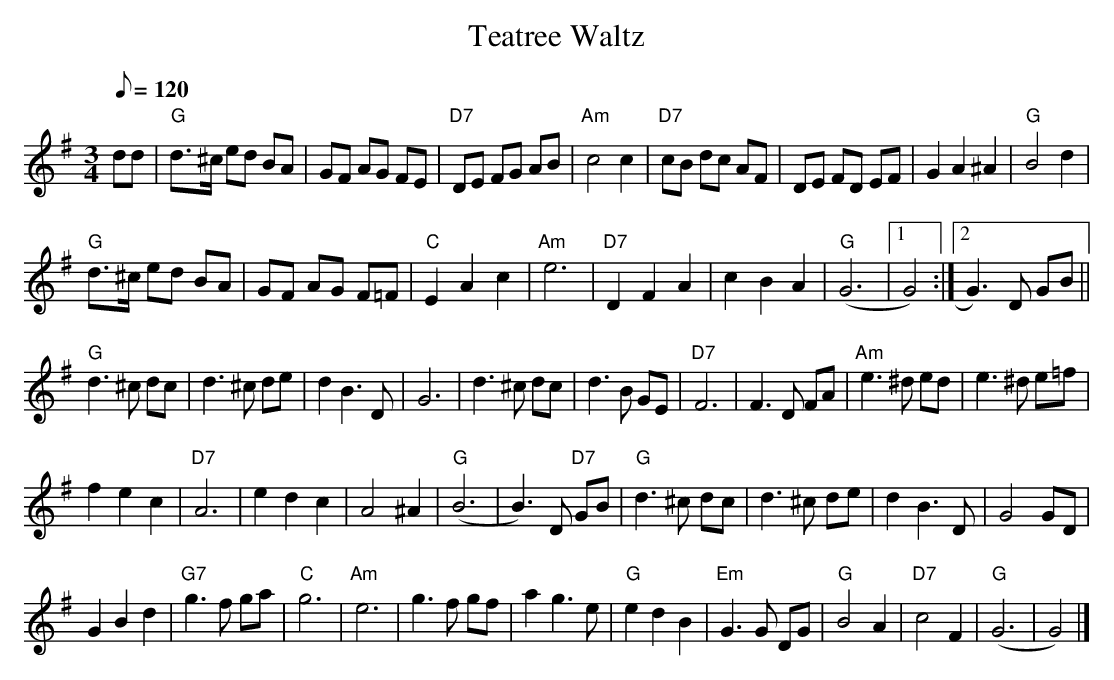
X:1
T: Teatree Waltz
M: 3/4
L: 1/8
Q: 120
K: Gmaj
dd |\
"G" d>^c ed BA | GF AG FE | "D7" DE FG AB | "Am" c4 c2 | \
"D7" cB dc AF | DE FD EF | G2 A2 ^A2 | "G" B4 d2 |
"G" d>^c ed BA | GF AG F=F | "C" E2 A2 c2 | "Am" e6 | \
"D7" D2 F2 A2 | c2 B2 A2 | "G" (G6 | [1 G4) :| [2 G3) D GB ||
"G" d2>^c2 dc | d2>^c2 de | d2 B3 D | G6 |d2>^c2 dc | d2>B2 GE | \
"D7" F6 | F2>D2 FA | "Am" e2>^d2 ed | e2>^d2 e=f |
f2 e2 c2 | "D7" A6 | e2 d2 c2 | A4 ^A2 | "G" (B6 | B3) D "D7" GB | \
"G" d2>^c2 dc | d2>^c2 de | d2 B3 D | G4 GD |
G2 B2 d2 | "G7" g2>f2 ga | "C" g6 | "Am" e6 | g2>f2 gf | a2 g2>e2 | \
"G" e2 d2 B2 | "Em" G2>G2 DG | "G" B4 A2 | "D7" c4 F2 | "G" (G6 | G4) |]
